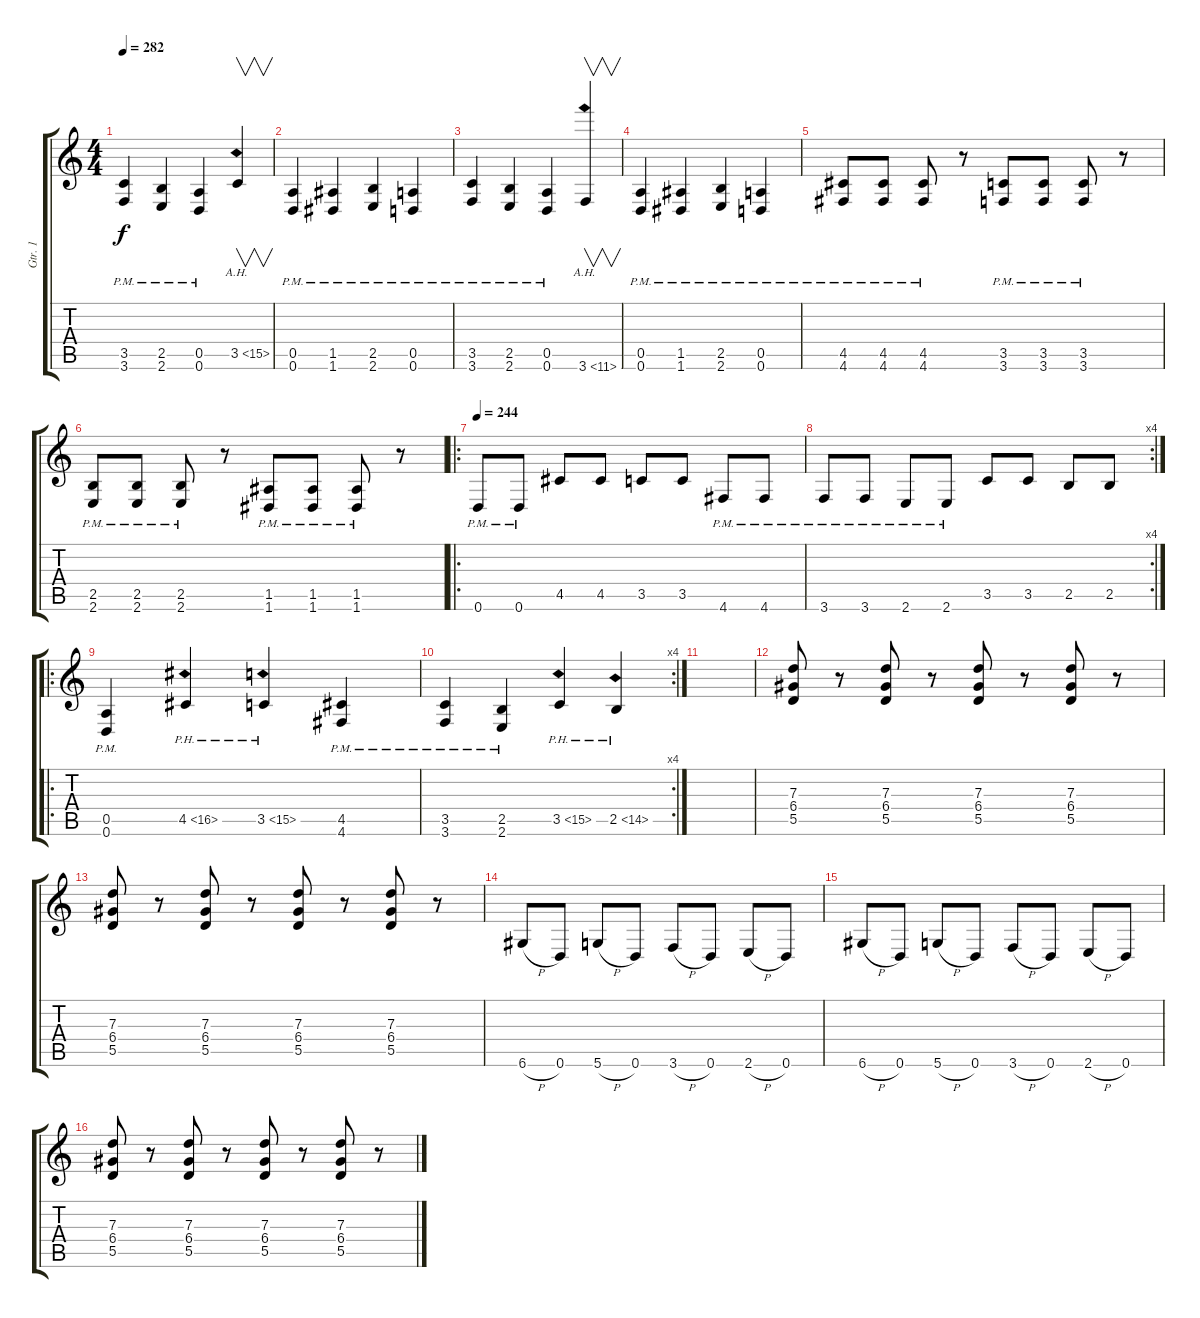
\track ("Gtr. 1" "Gtr. 1") {instrument distortionguitar}
\staff {score tabs}
\tuning (E4 B3 G3 D3 A2 D2) {hide}
\ts (4 4)
\tempo 282
\clef g2
\ks c
(3.5{pm} 3.6{pm}).4{dy f} (2.5{pm} 2.6{pm}).4 (0.5{pm} 0.6{pm}).4 3.5{ah 12}.4{v} |
(0.5{pm} 0.6{pm}).4 (1.5{pm} 1.6{pm}).4 (2.5{pm} 2.6{pm}).4 (0.5{pm} 0.6{pm}).4 |
(3.5{pm} 3.6{pm}).4 (2.5{pm} 2.6{pm}).4 (0.5{pm} 0.6{pm}).4 3.6{ah 8}.4{v} |
(0.5{pm} 0.6{pm}).4 (1.5{pm} 1.6{pm}).4 (2.5{pm} 2.6{pm}).4 (0.5{pm} 0.6{pm}).4 |
(4.5{pm} 4.6{pm}).8 (4.5{pm} 4.6{pm}).8 (4.5{pm} 4.6{pm}).8 r.8 (3.5{pm} 3.6{pm}).8 (3.5{pm} 3.6{pm}).8 (3.5{pm} 3.6{pm}).8 r.8 |
(2.5{pm} 2.6{pm}).8 (2.5{pm} 2.6{pm}).8 (2.5{pm} 2.6{pm}).8 r.8 (1.5{pm} 1.6{pm}).8 (1.5{pm} 1.6{pm}).8 (1.5{pm} 1.6{pm}).8 r.8 |
\ro
\tempo 244
0.6{pm}.8 0.6{pm}.8 4.5.8 4.5.8 3.5.8 3.5.8 4.6{pm}.8 4.6{pm}.8 |
\rc 4
3.6{pm}.8 3.6{pm}.8 2.6{pm}.8 2.6{pm}.8 3.5.8 3.5.8 2.5.8 2.5.8 |
\ro
(0.5{pm} 0.6{pm}).4 4.5{ph 12}.4 3.5{ph 12}.4 (4.5{pm} 4.6{pm}).4 |
\rc 4
(3.5{pm} 3.6{pm}).4 (2.5{pm} 2.6{pm}).4 3.5{ph 12}.4 2.5{ph 12}.4 |
|
(7.3 6.4 5.5).8 r.8 (7.3 6.4 5.5).8 r.8 (7.3 6.4 5.5).8 r.8 (7.3 6.4 5.5).8 r.8 |
(7.3 6.4 5.5).8 r.8 (7.3 6.4 5.5).8 r.8 (7.3 6.4 5.5).8 r.8 (7.3 6.4 5.5).8 r.8 |
6.6{h}.8 0.6.8 5.6{h}.8 0.6.8 3.6{h}.8 0.6.8 2.6{h}.8 0.6.8 |
6.6{h}.8 0.6.8 5.6{h}.8 0.6.8 3.6{h}.8 0.6.8 2.6{h}.8 0.6.8 |
(7.3 6.4 5.5).8 r.8 (7.3 6.4 5.5).8 r.8 (7.3 6.4 5.5).8 r.8 (7.3 6.4 5.5).8 r.8
